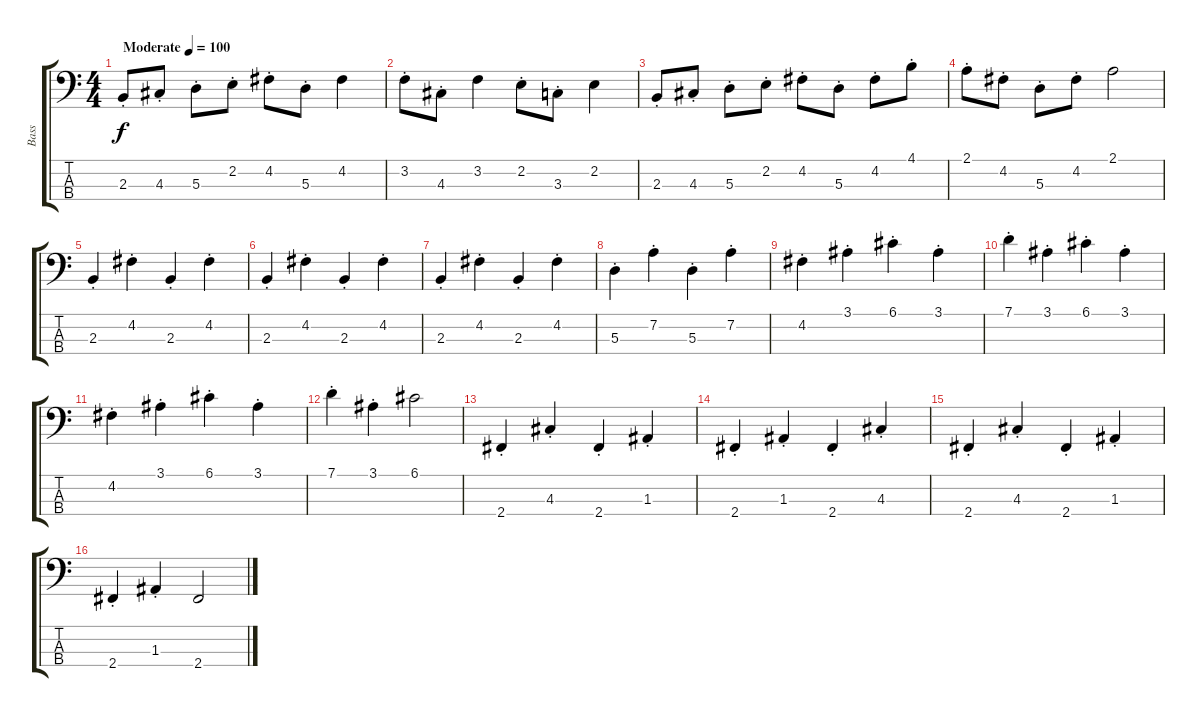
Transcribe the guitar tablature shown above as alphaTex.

\track ("Bass" "Bass") {instrument electricbassfinger}
\staff {score tabs}
\tuning (G2 D2 A1 E1) {hide}
\ts (4 4)
\tempo (100 "Moderate")
\clef f4
\ks c
2.3{st}.8{dy f instrument electricbassfinger} 4.3{st}.8 5.3{st}.8 2.2{st}.8 4.2{st}.8 5.3{st}.8 4.2.4 |
3.2{st}.8 4.3{st}.8 3.2.4 2.2{st}.8 3.3{st}.8 2.2.4 |
2.3{st}.8 4.3{st}.8 5.3{st}.8 2.2{st}.8 4.2{st}.8 5.3{st}.8 4.2{st}.8 4.1{st}.8 |
2.1{st}.8 4.2{st}.8 5.3{st}.8 4.2{st}.8 2.1.2 |
2.3{st}.4 4.2{st}.4 2.3{st}.4 4.2{st}.4 |
2.3{st}.4 4.2{st}.4 2.3{st}.4 4.2{st}.4 |
2.3{st}.4 4.2{st}.4 2.3{st}.4 4.2{st}.4 |
5.3{st}.4 7.2{st}.4 5.3{st}.4 7.2{st}.4 |
4.2{st}.4 3.1{st}.4 6.1{st}.4 3.1{st}.4 |
7.1{st}.4 3.1{st}.4 6.1{st}.4 3.1{st}.4 |
4.2{st}.4 3.1{st}.4 6.1{st}.4 3.1{st}.4 |
7.1{st}.4 3.1{st}.4 6.1.2 |
2.4{st}.4 4.3{st}.4 2.4{st}.4 1.3{st}.4 |
2.4{st}.4 1.3{st}.4 2.4{st}.4 4.3{st}.4 |
2.4{st}.4 4.3{st}.4 2.4{st}.4 1.3{st}.4 |
2.4{st}.4 1.3{st}.4 2.4.2
